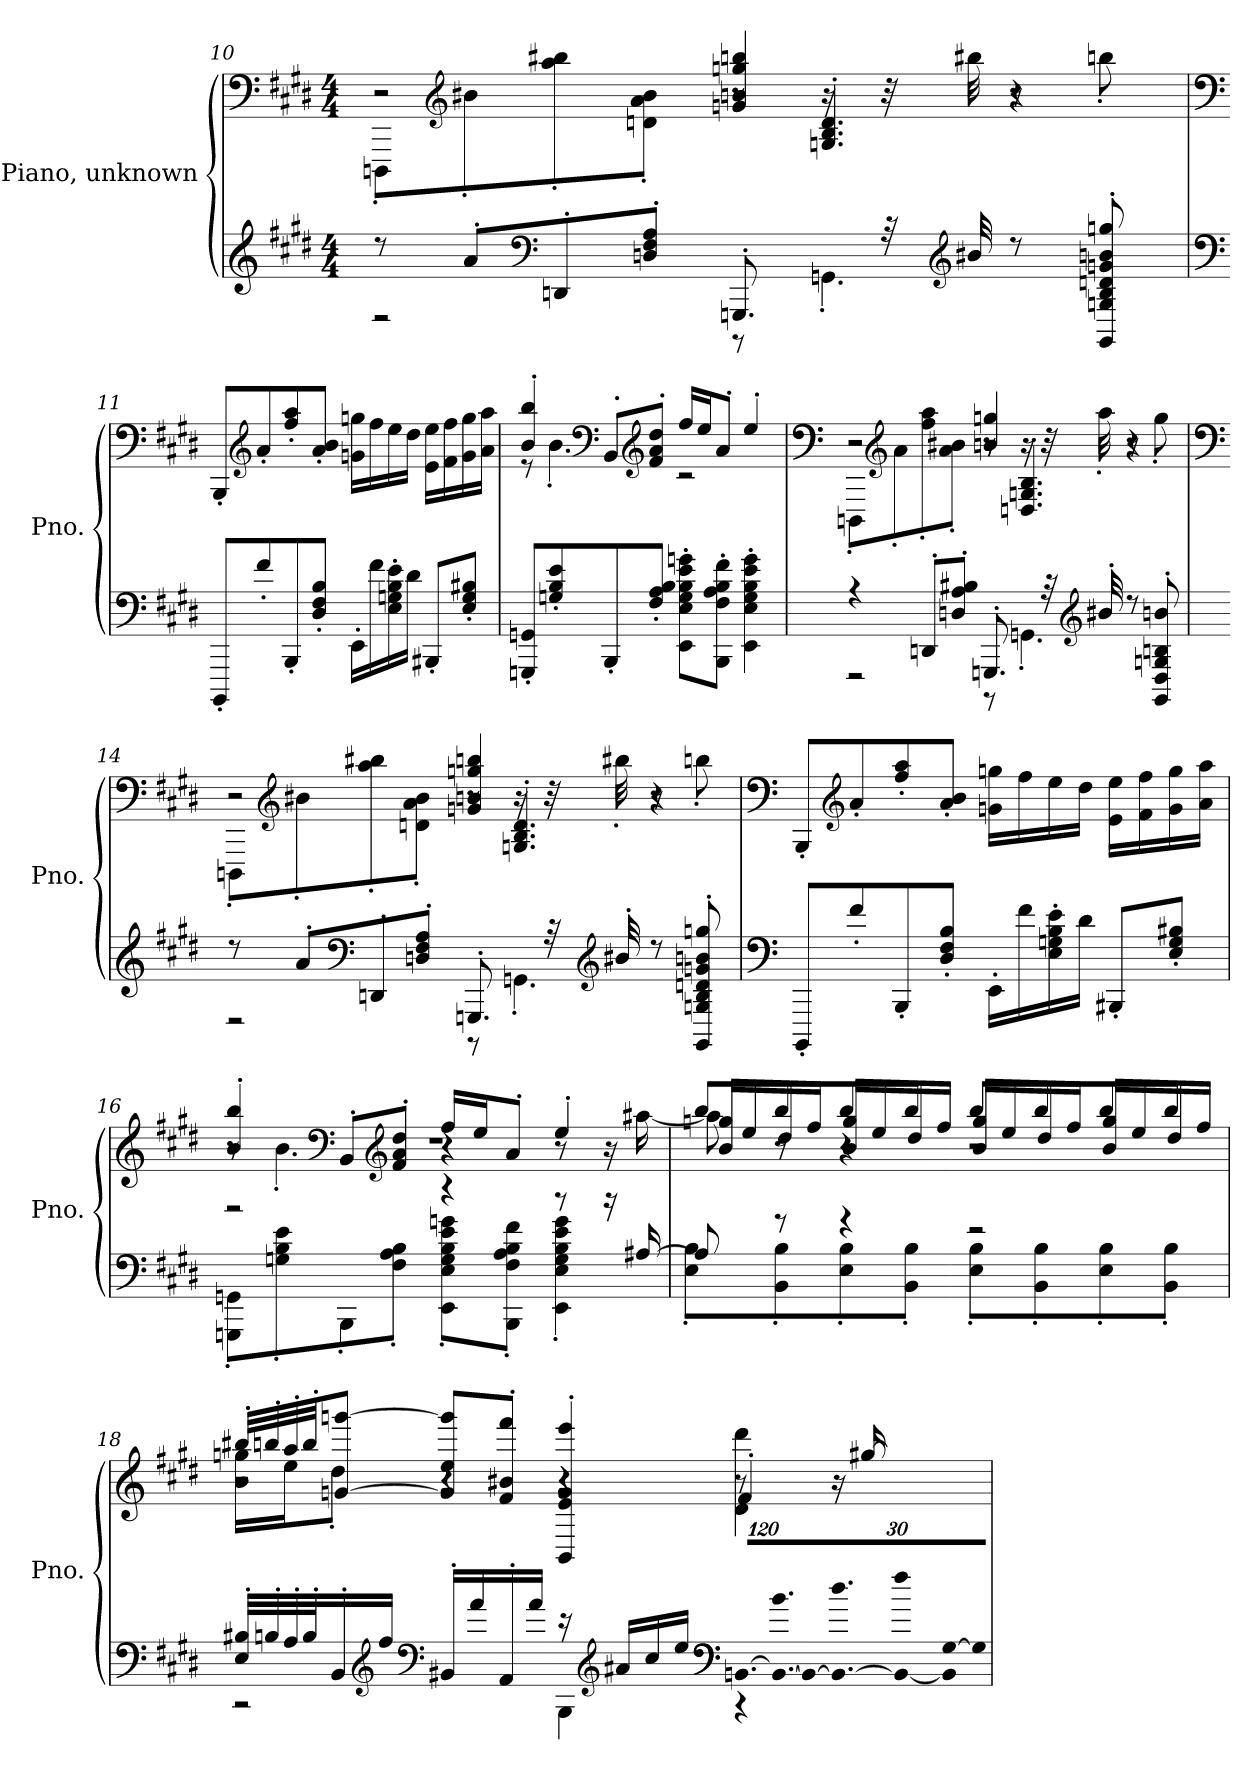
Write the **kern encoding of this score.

**kern	**kern
*part1	*part1
*staff2	*staff1
*I"Piano, unknown	*
*I'Pno.	*
!!LO:LB:g=z
*clefG2	*clefF4
*k[f#c#g#d#]	*k[f#c#g#d#]
*M4/4	*M4/4
=10	=10
*^	*^
*	*	*	*^
8r	2r	2r	8DDDn'\L	2r
*	*	*clefG2	*	*
8a'/L	.	.	8b#X'\	.
*clefF4	*	*	*	*
8DDn'/	.	.	8aa\' 8bb#X\'	.
8Dn/' 8F#/' 8A/'J	.	.	8dn\' 8a\' 8b#\'J	.
8.GGGn'/	8r	4gn/ 4bn/ 4ggn/ 4bbn/	8r	8r
.	4.GGn'\	.	16r	4.Gn/' 4.B/' 4.d/'
32r	.	.	32r	.
*clefG2	*	*	*	*
32b#X/	.	.	32bb#X\	.
8r	.	4r	8r	.
8GG/' 8Gn/' 8B/' 8dn/' 8gn/' 8bn/' 8ggn/'	.	.	8bbn'\	.
*v	*v	*	*	*
*	*v	*v	*v
=11	=11
*clefF4	*clefF4
8BBBB'/L	8BBB'/L
*	*clefG2
8f#'/	8a'/
8BBB'/	8ff#/' 8aa/'
8D#/' 8F#/' 8B/'J	8a/' 8b/'J
16EE'\LL	16gn\ 16ggn\LL
16f#\	16ff#\
16E\' 16Gn\' 16B\' 16e\'	16ee\
16d#\JJ	16dd#\JJ
8BBB#X'/L	16e\ 16ee\LL
.	16f#\ 16ff#\
8E/' 8G/' 8B#X/'J	16g\ 16gg\
.	16a\ 16aa\JJ
!!LO:PB:g=z
=12	=12
*	*^
8GGGn/' 8GGn/'L	4b/' 4bb/'	8r
8Gn/' 8B/' 8e/'	.	4.b'\
*	*clefF4	*
8BBB'/	8BB'/L	.
*	*clefG2	*
8F#/' 8A/' 8B/'J	8f#/' 8a/' 8dd#/'J	.
8EE\' 8E\' 8G\' 8B\' 8e\' 8gn\'L	16ff#/LL	2r
.	16ee/J	.
8BBB\' 8F#\' 8A\' 8B\' 8f#\'J	8a'/J	.
4EE\' 4E\' 4G\' 4B\' 4e\' 4g\'	4ee'/	.
*	*v	*v
=13	=13
*	*clefF4
*^	*^
*	*	*	*^
4r	2r	2r	8DDDn'\L	2r
*	*	*clefG2	*	*
.	.	.	8a'\	.
8DDn'/L	.	.	8ff#\' 8aa\'	.
8Dn/' 8A/' 8B#X/'J	.	.	8a\' 8b#X\'J	.
8.GGGn'/	8r	4bn/ 4ggn/	8r	8r
.	4.GGn'\	.	16r	4.Dn/' 4.Gn/' 4.B/'
32r	.	.	32r	.
*clefG2	*	*	*	*
32b#X'/	.	.	32aa'\	.
8r	.	4r	8r	.
8GG/' 8D/' 8Gn/' 8Bn/' 8bn/'	.	.	8gg'\	.
!!LO:LB:g=z	!!	!!
=14	=14	=14	=14	=14
*	*	*clefF4	*	*
8r	2r	2r	8DDDn'\L	2r
*	*	*clefG2	*	*
8a'/L	.	.	8b#X'\	.
*clefF4	*	*	*	*
8DDn'/	.	.	8aa\' 8bb#X\'	.
8Dn/' 8F#/' 8A/'J	.	.	8dn\' 8a\' 8b#\'J	.
8.GGGn'/	8r	4gn/ 4bn/ 4ggn/ 4bbn/	8r	8r
.	4.GGn'\	.	16r	4.Gn/' 4.B/' 4.d/'
32r	.	.	32r	.
*clefG2	*	*	*	*
32b#X'/	.	.	32bb#X'\	.
8r	.	4r	8r	.
8GG/' 8Gn/' 8B/' 8dn/' 8gn/' 8bn/' 8ggn/'	.	.	8bbn'\	.
*v	*v	*	*	*
*	*v	*v	*v
=15	=15
*clefF4	*clefF4
8BBBB'/L	8BBB'/L
*	*clefG2
8f#'/	8a'/
8BBB'/	8ff#/' 8aa/'
8D#/' 8F#/' 8B/'J	8a/' 8b/'J
16EE'\LL	16gn\ 16ggn\LL
16f#\	16ff#\
16E\' 16Gn\' 16B\' 16e\'	16ee\
16d#\JJ	16dd#\JJ
8BBB#X'/L	16e\ 16ee\LL
.	16f#\ 16ff#\
8E/' 8G/' 8B#X/'J	16g\ 16gg\
.	16a\ 16aa\JJ
!!LO:LB:g=z
=16	=16
*^	*^
*	*	*	*^
2r	8GGGn\' 8GGn\'L	1r	8r	4b/' 4bb/'
.	8Gn\' 8B\' 8e\'	.	4.b'\	.
*	*	*clefF4	*	*
.	8BBB'\	.	.	8BB'/L
*	*	*clefG2	*	*
.	8F#\' 8A\' 8B\'J	.	.	8f#/' 8a/' 8dd#/'J
4r	8EE\' 8E\' 8G\' 8B\' 8e\' 8gn\'L	.	4r	16ff#/LL
.	.	.	.	16ee/J
.	8BBB\' 8F#\' 8A\' 8B\' 8f#\'J	.	.	8a'/J
8r	4EE\' 4E\' 4G\' 4B\' 4e\' 4g\'	.	8r	4ee'/
16r	.	.	16r	.
[16A#X/	.	.	[16aa#X\	.
=17	=17	=17	=17	=17
8A#/]	8E\' 8B\'L	8bb/L	8aa#\]	16b/ 16ggn/LL
.	.	.	.	16ee/
8r	8BB\' 8B\'	8bb/	8r	16dd#/
.	.	.	.	16ff#/JJ
4r	8E\' 8B\'	8bb/	4r	16b/ 16gg/LL
.	.	.	.	16ee/
.	8BB\' 8B\'J	8bb/J	.	16dd#/
.	.	.	.	16ff#/JJ
2r	8E\' 8B\'L	8bb/L	2r	16b/ 16gg/LL
.	.	.	.	16ee/
.	8BB\' 8B\'	8bb/	.	16dd#/
.	.	.	.	16ff#/JJ
.	8E\' 8B\'	8bb/	.	16b/ 16gg/LL
.	.	.	.	16ee/
.	8BB\' 8B\'J	8bb/J	.	16dd#/
.	.	.	.	16ff#/JJ
!!LO:LB:g=z	!!	!!
=18	=18	=18	=18	=18
32E/' 32B#X/'LLL	2r	2r	16b\ 16ggn\LL	32bb#X'/LLL
32Bn'/	.	.	.	32bbn'/
32A'/	.	.	16ee\J	32aa'/
32B'/J	.	.	.	32bb'/JJ
16BB'/	.	.	8dd#'\J	[8gn/ [8gggn/J
*clefG2	*	*	*	*
16ff#/JJ	.	.	.	.
*clefF4	*	*	*	*
16BB#X'/LL	.	.	4r	8g/] 8ee/ 8ggg/]L
16a/	.	.	.	.
16AA'/	.	.	.	8f#/' 8b#X/' 8fff#/'J
16a/JJ	.	.	.	.
16r	4BBB\	4r	4r	4BB/' 4e/' 4g/' 4eee/'
*clefG2	*	*	*	*
16a#X/LL	.	.	.	.
16cc#/	.	.	.	.
16ee/JJ	.	.	.	.
*clefF4	*	*	*	*
*Xbrackettup	*	*	*	*
!LO:N:vis=32.	!	!	!	!
[1920%103BBn/LLL	4r	8r	4d#\ 4ddd#\	4f#'/
!LO:N:vis=32.	!	!	!	!
1920%103BB/_ 1920%103b/	.	.	.	.
!LO:N:vis=64	!	!	!	!
960%17BB/K_	.	.	.	.
!LO:N:vis=32.	!	!	!	!
1920%103BB/_ 1920%103dd#/	.	16r	.	.
!LO:N:vis=32	!	!	!	!
640%23BB/_ 640%23ff#/	.	.	.	.
.	.	[16gg#X/	.	.
!LO:N:vis=64	!	!	!	!
960%17BB/] [960%17G#/L	.	.	.	.
!LO:N:vis=64	!	!	!	!
960%17G#/JJJJ_	.	.	.	.
*v	*v	*	*	*
*	*v	*v	*v
=	=
*-	*-
